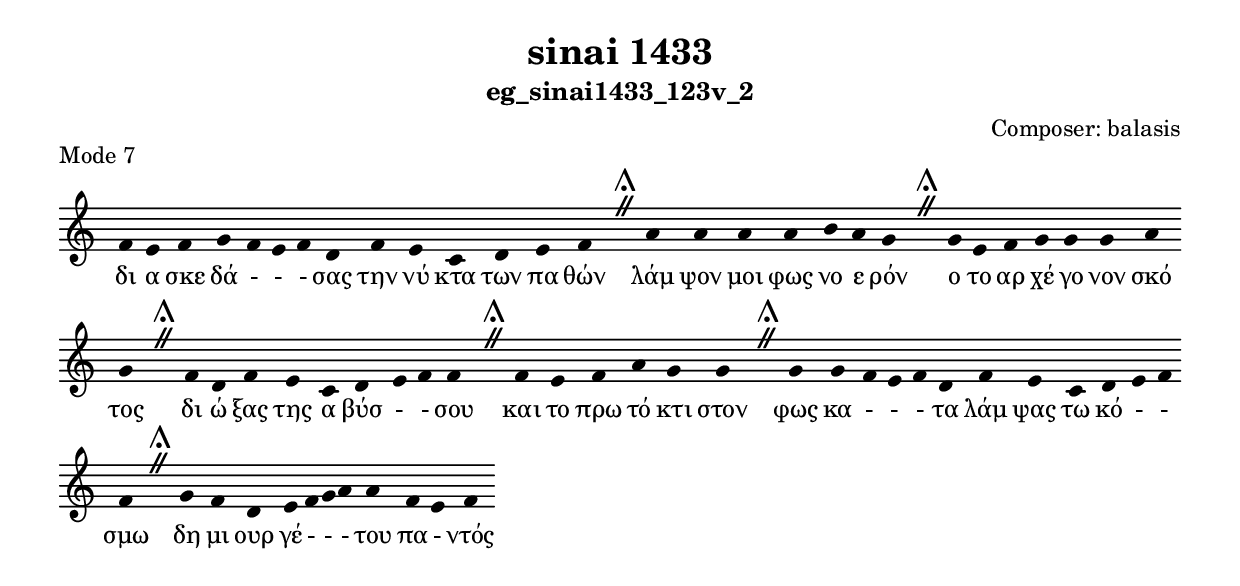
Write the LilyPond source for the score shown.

\include "gregorian.ly"

	\header {
 	  title = "sinai 1433"
	  subtitle = "eg_sinai1433_123v_2"
	  composer = "Composer: balasis"
	  piece = "Mode 7"
	}

	chant = {
	  f'4 e'4 f'4 g'4 f'4 e'4 f'4 d'4 f'4 e'4 c'4 d'4 e'4 f'4 \divisioMaior
 a'4 a'4 a'4 a'4 b'4 a'4 g'4 \divisioMaior
 g'4 e'4 f'4 g'4 g'4 g'4 a'4 g'4 \divisioMaior
 f'4 d'4 f'4 e'4 c'4 d'4 e'4 f'4 f'4 \divisioMaior
 f'4 e'4 f'4 a'4 g'4 g'4 \divisioMaior
 g'4 g'4 f'4 e'4 f'4 d'4 f'4 e'4 c'4 d'4 e'4 f'4 f'4 \divisioMaior
 g'4 f'4 d'4 e'4 f'4 g'4 a'4 a'4 f'4 e'4 f'4\finalis
	}

	verba = \lyricmode {δι α σκε δά -  -  - σας την νύ κτα των πα θών 
λάμ ψον μοι φως νο ε ρόν 
ο το αρ χέ γο νον σκό τος 
δι ώ ξας της α βύσ -  - σου 
και το πρω τό κτι στον 
φως κα -  -  - τα λάμ ψας τω κό -  - σμω 
δη μι ουρ γέ -  -  - του πα - ντός 
	}


	\score {
	  \new Staff <<
	  \new Voice = "melody" \chant
	  \new Lyrics = "one" \lyricsto melody \verba
	  >>
	  \layout {
	    \context {
	      \Staff
	      \remove "Time_signature_engraver"
	      \remove "Bar_engraver"
	    }
	    \context {
	      \Voice
	      \remove "Stem_engraver"
	    }
	  }
	}